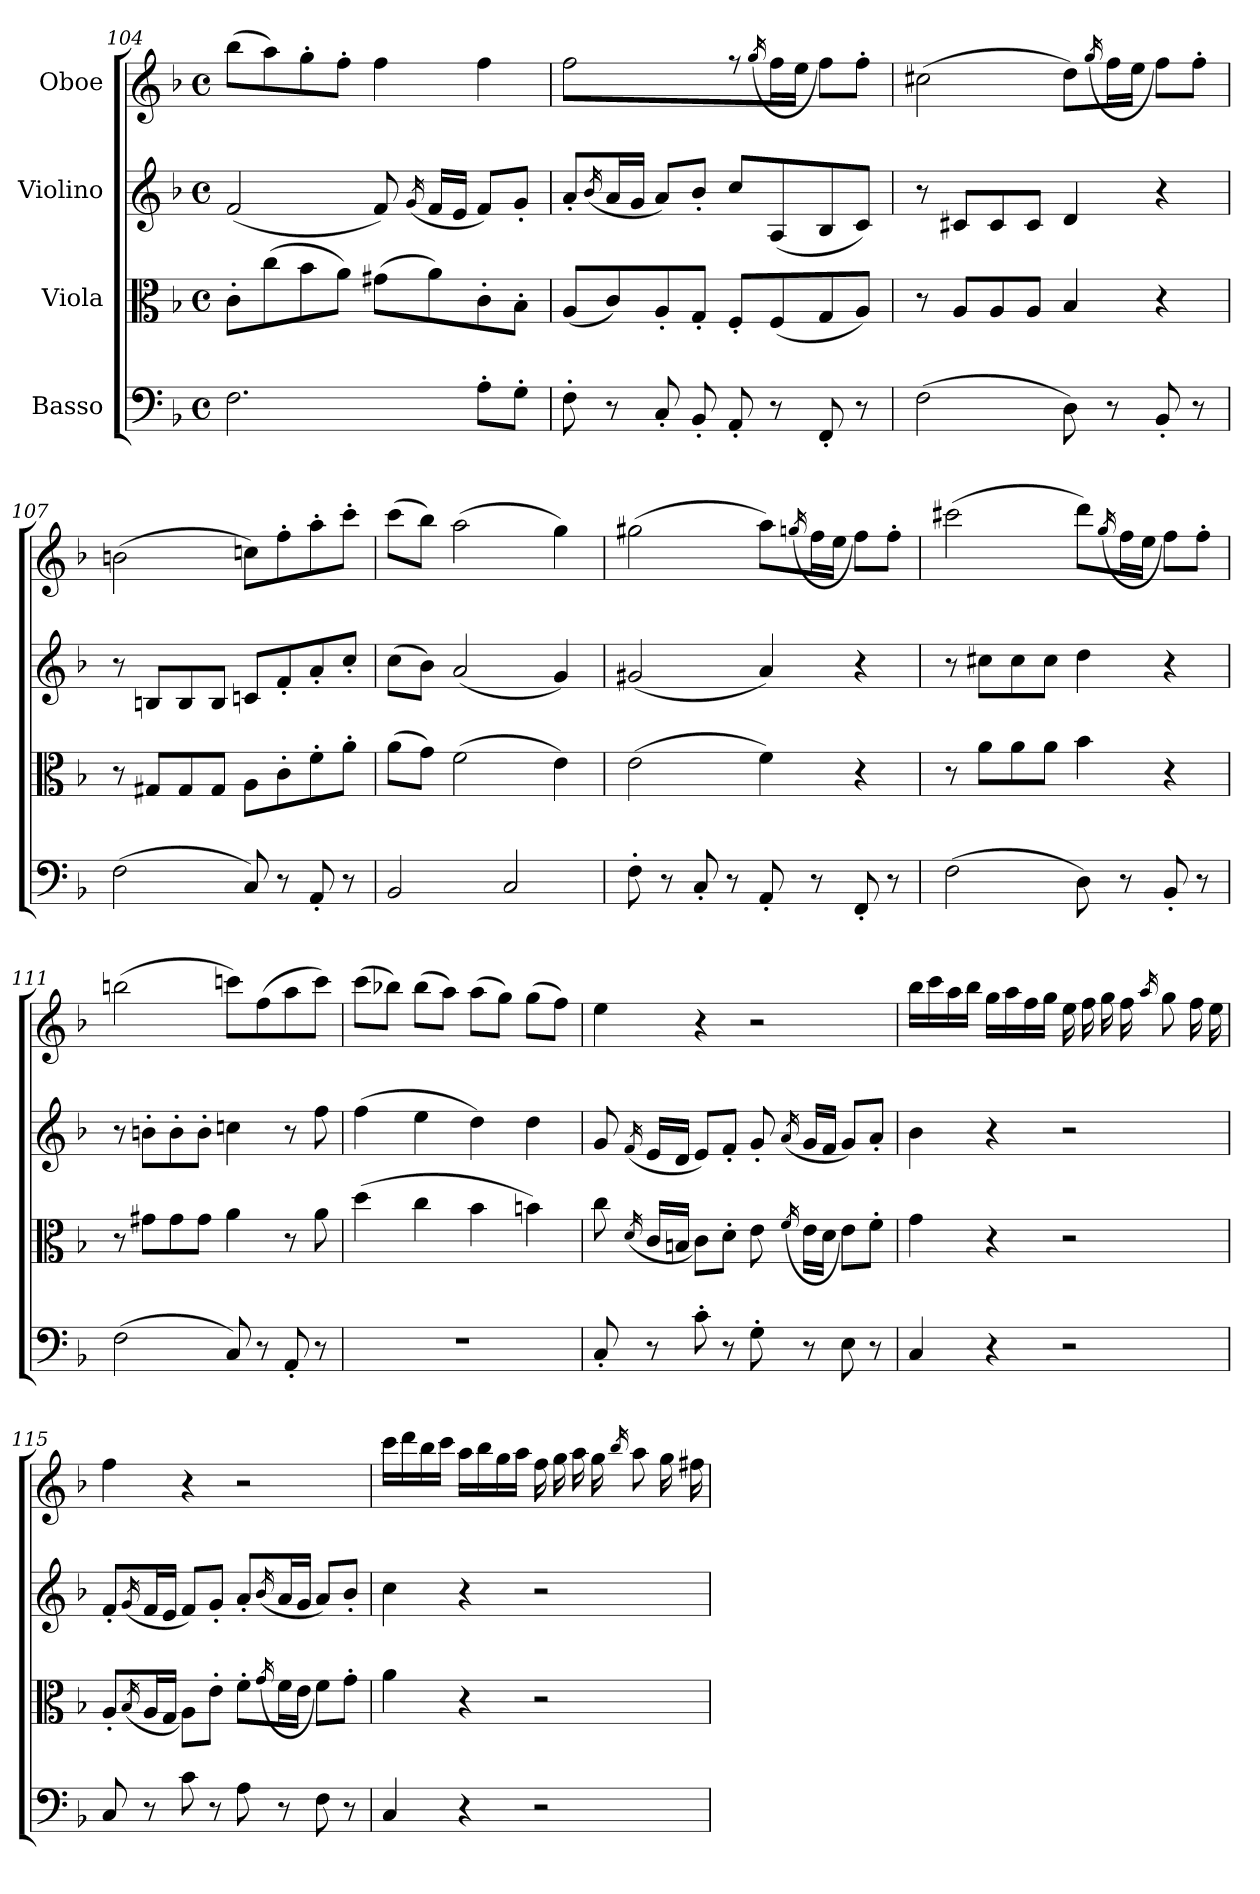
**kern	**kern	**kern	**kern
*part4	*part3	*part2	*part1
*staff4	*staff3	*staff2	*staff1
*I"Basso	*I"Viola	*I"Violino	*I"Oboe
!!LO:LB:g=z
*clefF4	*clefC3	*clefG2	*clefG2
*k[b-]	*k[b-]	*k[b-]	*k[b-]
*F:	*F:	*F:	*F:
*M4/4	*M4/4	*M4/4	*M4/4
*met(c)	*met(c)	*met(c)	*met(c)
=104	=104	=104	=104
2.Fi\	8c'i\L	(2fi/	(8bb-i\L
.	(8cci\	.	8aai\)
.	8b-i\	.	8gg'i\
.	8ai\J)	.	8ff'i\J
.	(8g#Xi\L	8fi/)	4ffi\
.	.	(16qgi/L	.
.	8ai\)	16fi/L	.
.	.	16ei/J	.
8A'i\L	8c'i\	8fi/L)	4ffi\
8G'i\J	8B-'i\J	8g'i/J	.
=105	=105	=105	=105
8F'i\L	(8Ai/L	8a'i/L	2ffi\
.	.	(16qb-i/	.
8r	8ci/)	16ai/	.
.	.	16gi/J	.
8C'i/L	8A'i/	8ai/L)	.
8BB-'i/J	8G'i/J	8b-'i/J	.
8AA'i/L	8F'i/L	8cci/L	8r
.	.	.	(16qggi/L
8r	(8Fi/	(8Ai/	16ffi\
.	.	.	16eei\J
8FF'i/L	8Gi/	8B-i/	8ffi\L)
8r	8Ai/J)	8ci/J)	8ff'i\J
=106	=106	=106	=106
(2Fi\	8r	8r	(2cc#Xi\
.	8Ai/L	8c#Xi/L	.
.	8Ai/	8c#i/	.
.	8Ai/J	8c#i/J	.
8Di\L)	4B-i/	4di/	8ddi\L)
.	.	.	(16qggi/
8r	.	.	16ffi\
.	.	.	16eei\J
8BB-'i/L	4r	4r	8ffi\L)
8r	.	.	8ff'i\J
=107	=107	=107	=107
(2Fi\	8r	8r	(2bni\
.	8G#Xi/L	8Bni/L	.
.	8G#i/	8Bi/	.
.	8G#i/J	8Bi/J	.
8Ci/L)	8Ai\L	8cni/L	8ccni\L)
8r	8c'i\	8f'i/	8ff'i\
8AA'i/L	8f'i\	8a'i/	8aa'i\
8r	8a'i\J	8cc'i/J	8ccc'i\J
=108	=108	=108	=108
2BB-i/	(8ai\L	(8cci\L	(8ccci\L
.	8gi\J)	8b-i\J)	8bb-i\J)
.	(2fi\	(2ai/	(2aai\
2Ci/	.	.	.
.	4ei\)	4gi/)	4ggi\)
=109	=109	=109	=109
8F'i\L	(2ei\	(2g#Xi/	(2gg#Xi\
8r	.	.	.
8C'i/L	.	.	.
8r	.	.	.
8AA'i/L	4fi\)	4ai/)	8aai\L)
.	.	.	(16qggni/
8r	.	.	16ffi\
.	.	.	16eei\J
8FF'i/L	4r	4r	8ffi\L)
8r	.	.	8ff'i\J
!!LO:PB:g=z
=110	=110	=110	=110
(2Fi\	8r	8r	(2ccc#Xi\
.	8ai\L	8cc#Xi\L	.
.	8ai\	8cc#i\	.
.	8ai\J	8cc#i\J	.
8Di\L)	4b-i\	4ddi\	8dddi\L)
.	.	.	(16qggi/
8r	.	.	16ffi\
.	.	.	16eei\J
8BB-'i/L	4r	4r	8ffi\L)
8r	.	.	8ff'i\J
=111	=111	=111	=111
(2Fi\	8r	8r	(2bbni\
.	8g#Xi\L	8bn'i\L	.
.	8g#i\	8b'i\	.
.	8g#i\J	8b'i\J	.
8Ci/L)	4ai\	4ccni\	8cccni\L)
8r	.	.	(8ffi\
8AA'i/L	8r	8r	8aai\
8r	8ai\L	8ffi\L	8ccci\J)
=112	=112	=112	=112
1r	(4ddi\	(4ffi\	(8ccci\L
.	.	.	8bb-Xi\J)
.	4cci\	4eei\	(8bb-i\L
.	.	.	8aai\J)
.	4b-i\	4ddi\)	(8aai\L
.	.	.	8ggi\J)
.	4bni\)	4ddi\	(8ggi\L
.	.	.	8ffi\J)
=113	=113	=113	=113
8C'i/L	8cci\	8gi/	4eei\
.	(16qdi/L	(16qfi/L	.
8r	16ci/L	16ei/L	.
.	16Bni/J	16di/J	.
8c'i\L	8ci\L)	8ei/L)	4r
8r	8d'i\J	8f'i/J	.
8G'i\L	8ei\	8g'i/	2r
.	(16qfi/L	(16qai/L	.
8r	16ei\L	16gi/L	.
.	16di\J	16fi/J	.
8Ei\L	8ei\L)	8gi/L)	.
8r	8f'i\J	8a'i/J	.
=114	=114	=114	=114
4Ci/	4gi\	4b-i\	16bb-i\L
.	.	.	16ccci\
.	.	.	16aai\
.	.	.	16bb-i\J
4r	4r	4r	16ggi\L
.	.	.	16aai\
.	.	.	16ffi\
.	.	.	16ggi\J
2r	2r	2r	16eei\L
.	.	.	16ffi\
.	.	.	16ggi\
.	.	.	16ffi\
.	.	.	16qaai/J
.	.	.	8ggi\L
.	.	.	16ffi\
.	.	.	16eei\J
!!LO:LB:g=z
=115	=115	=115	=115
8Ci/L	8A'i/L	8f'i/L	4ffi\
.	(16qB-i/	(16qgi/	.
8r	16Ai/	16fi/	.
.	16Gi/J	16ei/J	.
8ci\L	8Ai\L)	8fi/L)	4r
8r	8e'i\J	8g'i/J	.
8Ai\L	8f'i\L	8a'i/L	2r
.	(16qgi/	(16qb-i/	.
8r	16fi\	16ai/	.
.	16ei\J	16gi/J	.
8Fi\L	8fi\L)	8ai/L)	.
8r	8g'i\J	8b-'i/J	.
=116	=116	=116	=116
4Ci/	4ai\	4cci\	16ccci\L
.	.	.	16dddi\
.	.	.	16bb-i\
.	.	.	16ccci\J
4r	4r	4r	16aai\L
.	.	.	16bb-i\
.	.	.	16ggi\
.	.	.	16aai\J
2r	2r	2r	16ffi\L
.	.	.	16ggi\
.	.	.	16aai\
.	.	.	16ggi\
.	.	.	16qbb-i/J
.	.	.	8aai\L
.	.	.	16ggi\
.	.	.	16ff#Xi\J
=	=	=	=
*-	*-	*-	*-
